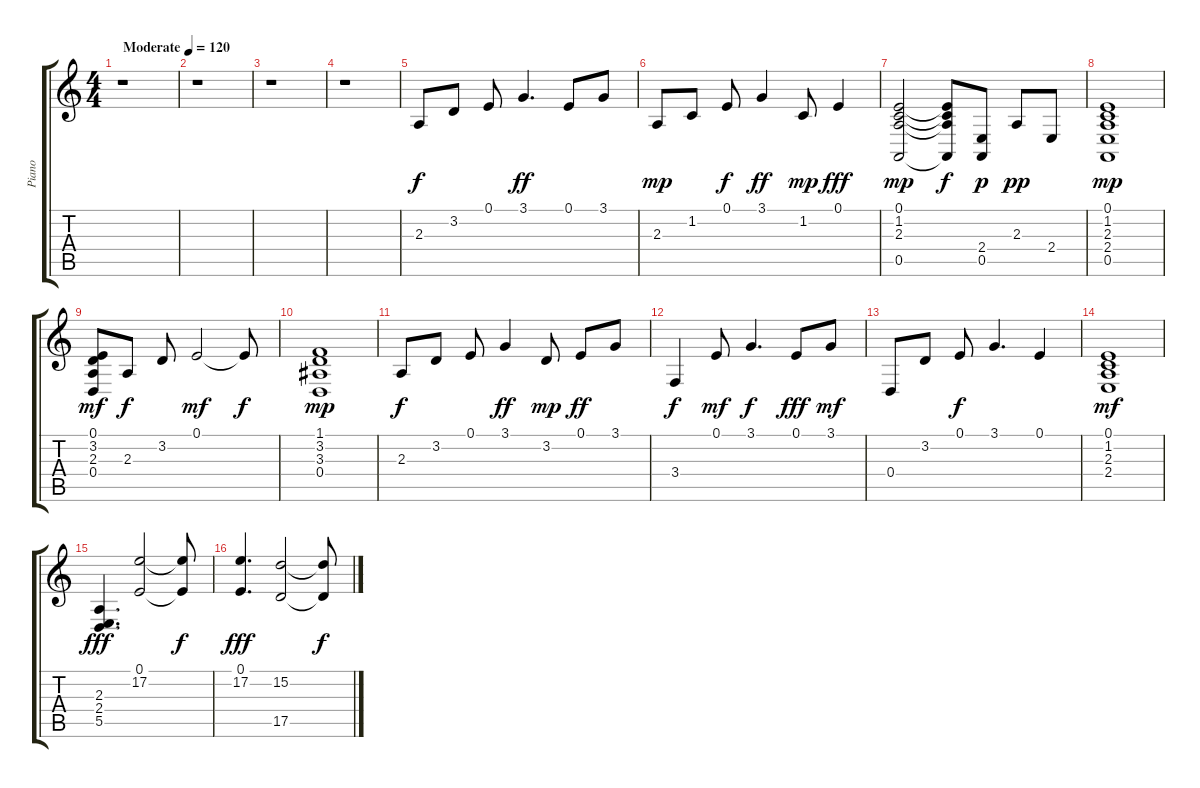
\track ("Piano" "Piano") {instrument acousticgrandpiano}
\staff {score tabs}
\tuning (E4 B3 G3 D3 A2 E2) {hide}
\ts (4 4)
\tempo (120 "Moderate")
\clef g2
\ks c
r.1{dy f instrument acousticgrandpiano} |
r.1 |
r.1 |
r.1 |
2.3.8{volume 10} 3.2.8 0.1.8 3.1.4{d dy ff} 0.1.8 3.1.8 |
2.3.8{dy mp} 1.2.8 0.1.8{dy f} 3.1.4{dy ff} 1.2.8{dy mp} 0.1.4{dy fff} |
(0.1 1.2 2.3 0.5).2{dy mp} (0.1{t} 1.2{t} 2.3{t} 0.5{t}).8{dy f} (2.4 0.5).8{dy p} 2.3.8{dy pp} 2.4.8 |
(0.1 1.2 2.3 2.4 0.5).1{dy mp} |
(0.1 3.2 2.3 0.4).8{dy mf} 2.3.8{dy f} 3.2.8 0.1.2{dy mf} 0.1{t}.8{dy f} |
(1.1 3.2 3.3 0.4).1{dy mp} |
2.3.8{dy f} 3.2.8 0.1.8 3.1.4{dy ff} 3.2.8{dy mp} 0.1.8{dy ff} 3.1.8 |
3.4.4{dy f} 0.1.8{dy mf} 3.1.4{d dy f} 0.1.8{dy fff} 3.1.8{dy mf} |
0.4.8 3.2.8 0.1.8{dy f} 3.1.4{d} 0.1.4 |
(0.1 1.2 2.3 2.4).1{dy mf} |
(2.3 2.4 5.5).4{d dy fff} (0.1 17.2).2 (0.1{t} 17.2{t}).8{dy f} |
(0.1 17.2).4{d dy fff} (15.2 17.5).2 (15.2{t} 17.5{t}).8{dy f}
